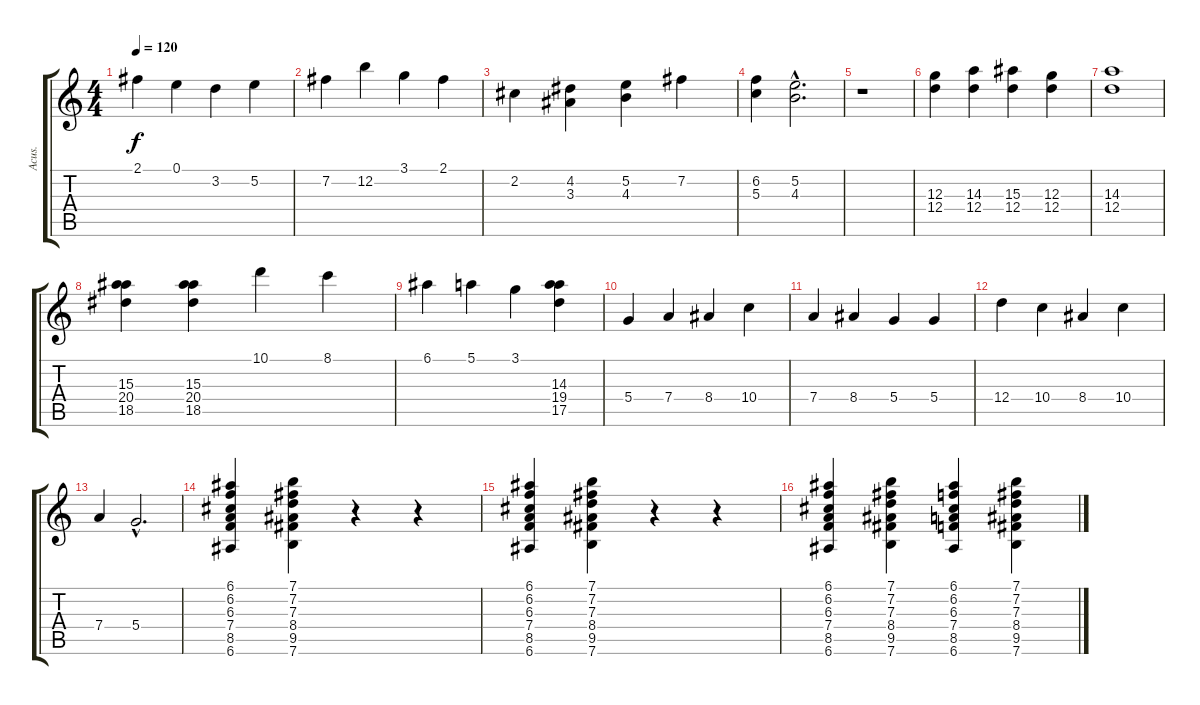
\track ("Acus." "Acus.") {instrument acousticguitarnylon}
\staff {score tabs}
\tuning (E4 B3 G3 D3 A2 E2) {hide}
\ts (4 4)
\tempo 120
\clef g2
\ks c
2.1.4{dy f} 0.1.4 3.2.4 5.2.4 |
7.2.4 12.2.4 3.1.4 2.1.4 |
2.2.4 (4.2 3.3).4 (5.2 4.3).4 7.2.4 |
(6.2 5.3).4 (5.2{hac} 4.3{hac}).2{d} |
r.1 |
(12.3 12.4).4 (14.3 12.4).4 (15.3 12.4).4 (12.3 12.4).4 |
(14.3 12.4).1 |
(15.3 20.4 18.5).4 (15.3 20.4 18.5).4 10.1.4 8.1.4 |
6.1.4 5.1.4 3.1.4 (14.3 19.4 17.5).4 |
5.4.4 7.4.4 8.4.4 10.4.4 |
7.4.4 8.4.4 5.4.4 5.4.4 |
12.4.4 10.4.4 8.4.4 10.4.4 |
7.4.4 5.4{hac}.2{d} |
(6.1 6.2 6.3 7.4 8.5 6.6).4 (7.1 7.2 7.3 8.4 9.5 7.6).4 r.4 r.4 |
(6.1 6.2 6.3 7.4 8.5 6.6).4 (7.1 7.2 7.3 8.4 9.5 7.6).4 r.4 r.4 |
(6.1 6.2 6.3 7.4 8.5 6.6).4 (7.1 7.2 7.3 8.4 9.5 7.6).4 (6.1 6.2 6.3 7.4 8.5 6.6).4 (7.1 7.2 7.3 8.4 9.5 7.6).4
